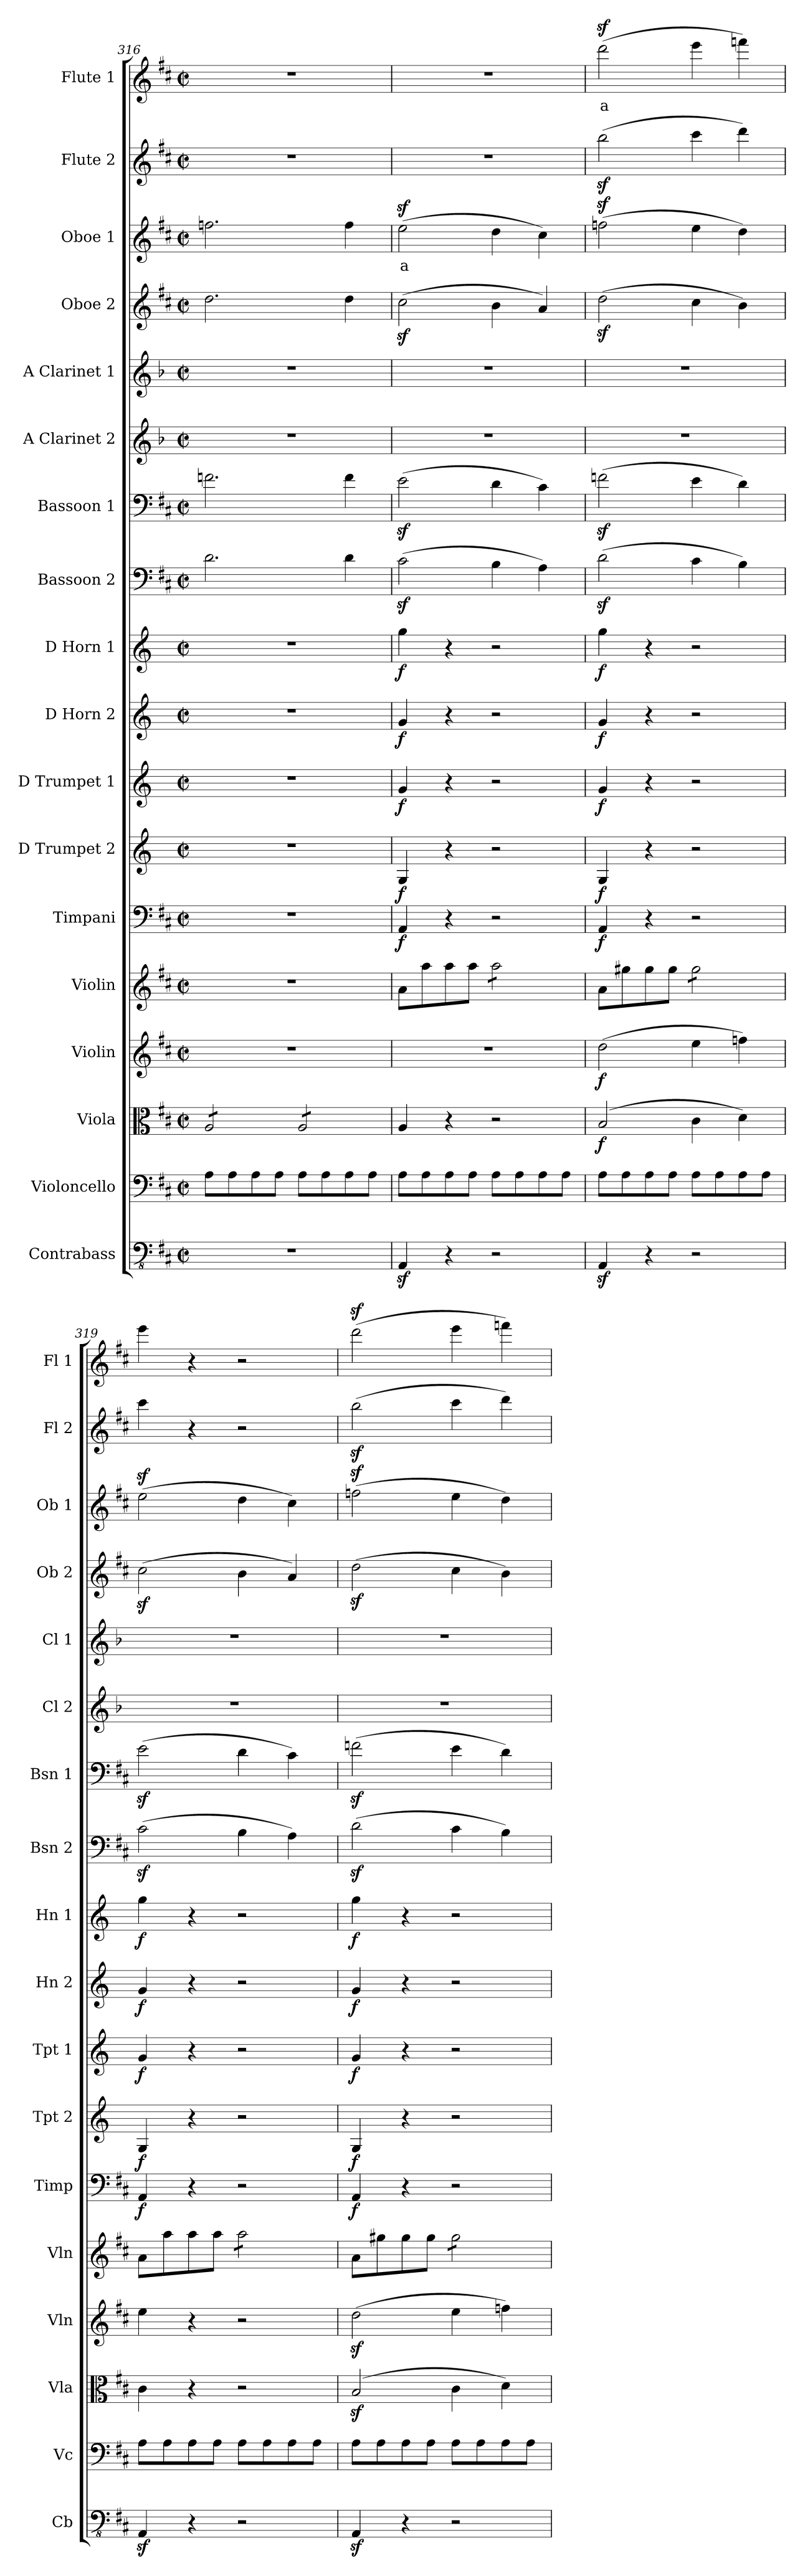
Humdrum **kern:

**kern	**kern	**kern	**dynam	**kern	**dynam	**kern	**kern	**dynam	**kern	**dynam	**kern	**dynam	**kern	**dynam	**kern	**dynam	**kern	**kern	**kern	**kern	**kern	**kern	**text	**kern	**kern	**text
*part18	*part17	*part16	*part16	*part15	*part15	*part14	*part13	*part13	*part12	*part12	*part11	*part11	*part10	*part10	*part9	*part9	*part8	*part7	*part6	*part5	*part4	*part3	*part3	*part2	*part1	*part1
*staff18	*staff17	*staff16	*staff16	*staff15	*staff15	*staff14	*staff13	*staff13	*staff12	*staff12	*staff11	*staff11	*staff10	*staff10	*staff9	*staff9	*staff8	*staff7	*staff6	*staff5	*staff4	*staff3	*staff3	*staff2	*staff1	*staff1
*I"Contrabass	*I"Violoncello	*I"Viola	*	*I"Violin	*	*I"Violin	*I"Timpani	*	*I"D Trumpet 2	*	*I"D Trumpet 1	*	*I"D Horn 2	*	*I"D Horn 1	*	*I"Bassoon 2	*I"Bassoon 1	*I"A Clarinet 2	*I"A Clarinet 1	*I"Oboe 2	*I"Oboe 1	*	*I"Flute 2	*I"Flute 1	*
*I'Cb	*I'Vc	*I'Vla	*	*I'Vln	*	*I'Vln	*I'Timp	*	*I'Tpt 2	*	*I'Tpt 1	*	*I'Hn 2	*	*I'Hn 1	*	*I'Bsn 2	*I'Bsn 1	*I'Cl 2	*I'Cl 1	*I'Ob 2	*I'Ob 1	*	*I'Fl 2	*I'Fl 1	*
*clefFv4	*clefF4	*clefC3	*	*clefG2	*	*clefG2	*clefF4	*	*clefG2	*	*clefG2	*	*clefG2	*	*clefG2	*	*clefF4	*clefF4	*clefG2	*clefG2	*clefG2	*clefG2	*	*clefG2	*clefG2	*
*	*	*	*	*	*	*	*	*	*ITrd-1c-2	*	*ITrd-1c-2	*	*ITrd6c10	*	*ITrd6c10	*	*	*	*ITrd2c3	*ITrd2c3	*	*	*	*	*	*
*k[f#c#]	*k[f#c#]	*k[f#c#]	*	*k[f#c#]	*	*k[f#c#]	*k[f#c#]	*	*k[f#c#]	*	*k[f#c#]	*	*k[f#c#]	*	*k[f#c#]	*	*k[f#c#]	*k[f#c#]	*k[f#c#]	*k[f#c#]	*k[f#c#]	*k[f#c#]	*	*k[f#c#]	*k[f#c#]	*
*M2/2	*M2/2	*M2/2	*	*M2/2	*	*M2/2	*M2/2	*	*M2/2	*	*M2/2	*	*M2/2	*	*M2/2	*	*M2/2	*M2/2	*M2/2	*M2/2	*M2/2	*M2/2	*	*M2/2	*M2/2	*
*met(c|)	*met(c|)	*met(c|)	*	*met(c|)	*	*met(c|)	*met(c|)	*	*met(c|)	*	*met(c|)	*	*met(c|)	*	*met(c|)	*	*met(c|)	*met(c|)	*met(c|)	*met(c|)	*met(c|)	*met(c|)	*	*met(c|)	*met(c|)	*
=316	=316	=316	=316	=316	=316	=316	=316	=316	=316	=316	=316	=316	=316	=316	=316	=316	=316	=316	=316	=316	=316	=316	=316	=316	=316	=316
*	*	*tremolo	*	*	*	*	*	*	*	*	*	*	*	*	*	*	*	*	*	*	*	*	*	*	*	*
1r	8A\L	8A/L	.	1r	.	1r	1r	.	1r	.	1r	.	1r	.	1r	.	2.d\	2.fn\	1r	1r	2.dd\	2.ffn\	.	1r	1r	.
.	8A\	8A/	.	.	.	.	.	.	.	.	.	.	.	.	.	.	.	.	.	.	.	.	.	.	.	.
.	8A\	8A/	.	.	.	.	.	.	.	.	.	.	.	.	.	.	.	.	.	.	.	.	.	.	.	.
.	8A\J	8A/J	.	.	.	.	.	.	.	.	.	.	.	.	.	.	.	.	.	.	.	.	.	.	.	.
.	8A\L	8A/L	.	.	.	.	.	.	.	.	.	.	.	.	.	.	.	.	.	.	.	.	.	.	.	.
.	8A\	8A/	.	.	.	.	.	.	.	.	.	.	.	.	.	.	.	.	.	.	.	.	.	.	.	.
.	8A\	8A/	.	.	.	.	.	.	.	.	.	.	.	.	.	.	4d\	4f\	.	.	4dd\	4ff\	.	.	.	.
.	8A\J	8A/J	.	.	.	.	.	.	.	.	.	.	.	.	.	.	.	.	.	.	.	.	.	.	.	.
*	*	*Xtremolo	*	*	*	*	*	*	*	*	*	*	*	*	*	*	*	*	*	*	*	*	*	*	*	*
!!LO:PB:g=z
=317	=317	=317	=317	=317	=317	=317	=317	=317	=317	=317	=317	=317	=317	=317	=317	=317	=317	=317	=317	=317	=317	=317	=317	=317	=317	=317
!	!	!	!	!	!	!	!	!LO:DY:b	!	!LO:DY:b	!	!LO:DY:b	!	!LO:DY:b	!	!LO:DY:b	!	!	!	!	!	!	!LO:LY:b:color=#FF0000	!	!	!
4AAAz</	8A\L	4A/	.	1r	.	8a\L	4AA/	f	4A/	f	4a/	f	4A/	f	4a\	f	(>2c#z<\	(>2ez<\	1r	1r	(>2cc#z<\	(>2eez<\	a	1r	1r	.
.	8A\	.	.	.	.	8aa\	.	.	.	.	.	.	.	.	.	.	.	.	.	.	.	.	.	.	.	.
4r	8A\	4r	.	.	.	8aa\	4r	.	4r	.	4r	.	4r	.	4r	.	.	.	.	.	.	.	.	.	.	.
.	8A\J	.	.	.	.	8aa\J	.	.	.	.	.	.	.	.	.	.	.	.	.	.	.	.	.	.	.	.
*	*	*	*	*	*	*tremolo	*	*	*	*	*	*	*	*	*	*	*	*	*	*	*	*	*	*	*	*
2r	8A\L	2r	.	.	.	8aa\L	2r	.	2r	.	2r	.	2r	.	2r	.	4B\	4d\	.	.	4b\	4dd\	.	.	.	.
.	8A\	.	.	.	.	8aa\	.	.	.	.	.	.	.	.	.	.	.	.	.	.	.	.	.	.	.	.
.	8A\	.	.	.	.	8aa\	.	.	.	.	.	.	.	.	.	.	4A\)	4c#\)	.	.	4a/)	4cc#\)	.	.	.	.
.	8A\J	.	.	.	.	8aa\J	.	.	.	.	.	.	.	.	.	.	.	.	.	.	.	.	.	.	.	.
*	*	*	*	*	*	*Xtremolo	*	*	*	*	*	*	*	*	*	*	*	*	*	*	*	*	*	*	*	*
=318	=318	=318	=318	=318	=318	=318	=318	=318	=318	=318	=318	=318	=318	=318	=318	=318	=318	=318	=318	=318	=318	=318	=318	=318	=318	=318
!	!	!	!LO:DY:b	!	!LO:DY:b	!	!	!LO:DY:b	!	!LO:DY:b	!	!LO:DY:b	!	!LO:DY:b	!	!LO:DY:b	!	!	!	!	!	!	!	!	!	!LO:LY:b:color=#FF0000
4AAAz</	8A\L	(>2B/	f	(>2dd\	f	8a\L	4AA/	f	4A/	f	4a/	f	4A/	f	4a\	f	(>2dz<\	(>2fnz<\	1r	1r	(>2ddz<\	(>2ffnz<\	.	(>2bbz<\	(>2dddz<\	a
.	8A\	.	.	.	.	8gg#X\	.	.	.	.	.	.	.	.	.	.	.	.	.	.	.	.	.	.	.	.
4r	8A\	.	.	.	.	8gg#\	4r	.	4r	.	4r	.	4r	.	4r	.	.	.	.	.	.	.	.	.	.	.
.	8A\J	.	.	.	.	8gg#\J	.	.	.	.	.	.	.	.	.	.	.	.	.	.	.	.	.	.	.	.
*	*	*	*	*	*	*tremolo	*	*	*	*	*	*	*	*	*	*	*	*	*	*	*	*	*	*	*	*
2r	8A\L	4c#\	.	4ee\	.	8gg#\L	2r	.	2r	.	2r	.	2r	.	2r	.	4c#\	4e\	.	.	4cc#\	4ee\	.	4ccc#\	4eee\	.
.	8A\	.	.	.	.	8gg#\	.	.	.	.	.	.	.	.	.	.	.	.	.	.	.	.	.	.	.	.
.	8A\	4d\)	.	4ffn\)	.	8gg#\	.	.	.	.	.	.	.	.	.	.	4B\)	4d\)	.	.	4b\)	4dd\)	.	4ddd\)	4fffn\)	.
.	8A\J	.	.	.	.	8gg#\J	.	.	.	.	.	.	.	.	.	.	.	.	.	.	.	.	.	.	.	.
*	*	*	*	*	*	*Xtremolo	*	*	*	*	*	*	*	*	*	*	*	*	*	*	*	*	*	*	*	*
=319	=319	=319	=319	=319	=319	=319	=319	=319	=319	=319	=319	=319	=319	=319	=319	=319	=319	=319	=319	=319	=319	=319	=319	=319	=319	=319
!	!	!	!	!	!	!	!	!LO:DY:b	!	!LO:DY:b	!	!LO:DY:b	!	!LO:DY:b	!	!LO:DY:b	!	!	!	!	!	!	!	!	!	!
4AAAz</	8A\L	4c#\	.	4ee\	.	8a\L	4AA/	f	4A/	f	4a/	f	4A/	f	4a\	f	(>2c#z<\	(>2ez<\	1r	1r	(>2cc#z<\	(>2eez<\	.	4ccc#\	4eee\	.
.	8A\	.	.	.	.	8aa\	.	.	.	.	.	.	.	.	.	.	.	.	.	.	.	.	.	.	.	.
4r	8A\	4r	.	4r	.	8aa\	4r	.	4r	.	4r	.	4r	.	4r	.	.	.	.	.	.	.	.	4r	4r	.
.	8A\J	.	.	.	.	8aa\J	.	.	.	.	.	.	.	.	.	.	.	.	.	.	.	.	.	.	.	.
*	*	*	*	*	*	*tremolo	*	*	*	*	*	*	*	*	*	*	*	*	*	*	*	*	*	*	*	*
2r	8A\L	2r	.	2r	.	8aa\L	2r	.	2r	.	2r	.	2r	.	2r	.	4B\	4d\	.	.	4b\	4dd\	.	2r	2r	.
.	8A\	.	.	.	.	8aa\	.	.	.	.	.	.	.	.	.	.	.	.	.	.	.	.	.	.	.	.
.	8A\	.	.	.	.	8aa\	.	.	.	.	.	.	.	.	.	.	4A\)	4c#\)	.	.	4a/)	4cc#\)	.	.	.	.
.	8A\J	.	.	.	.	8aa\J	.	.	.	.	.	.	.	.	.	.	.	.	.	.	.	.	.	.	.	.
*	*	*	*	*	*	*Xtremolo	*	*	*	*	*	*	*	*	*	*	*	*	*	*	*	*	*	*	*	*
=320	=320	=320	=320	=320	=320	=320	=320	=320	=320	=320	=320	=320	=320	=320	=320	=320	=320	=320	=320	=320	=320	=320	=320	=320	=320	=320
!	!	!	!	!	!	!	!	!LO:DY:b	!	!LO:DY:b	!	!LO:DY:b	!	!LO:DY:b	!	!LO:DY:b	!	!	!	!	!	!	!	!	!	!
4AAAz</	8A\L	(>2Bz</	.	(>2ddz<\	.	8a\L	4AA/	f	4A/	f	4a/	f	4A/	f	4a\	f	(>2dz<\	(>2fnz<\	1r	1r	(>2ddz<\	(>2ffnz<\	.	(>2bbz<\	(>2dddz<\	.
.	8A\	.	.	.	.	8gg#X\	.	.	.	.	.	.	.	.	.	.	.	.	.	.	.	.	.	.	.	.
4r	8A\	.	.	.	.	8gg#\	4r	.	4r	.	4r	.	4r	.	4r	.	.	.	.	.	.	.	.	.	.	.
.	8A\J	.	.	.	.	8gg#\J	.	.	.	.	.	.	.	.	.	.	.	.	.	.	.	.	.	.	.	.
*	*	*	*	*	*	*tremolo	*	*	*	*	*	*	*	*	*	*	*	*	*	*	*	*	*	*	*	*
2r	8A\L	4c#\	.	4ee\	.	8gg#\L	2r	.	2r	.	2r	.	2r	.	2r	.	4c#\	4e\	.	.	4cc#\	4ee\	.	4ccc#\	4eee\	.
.	8A\	.	.	.	.	8gg#\	.	.	.	.	.	.	.	.	.	.	.	.	.	.	.	.	.	.	.	.
.	8A\	4d\)	.	4ffn\)	.	8gg#\	.	.	.	.	.	.	.	.	.	.	4B\)	4d\)	.	.	4b\)	4dd\)	.	4ddd\)	4fffn\)	.
.	8A\J	.	.	.	.	8gg#\J	.	.	.	.	.	.	.	.	.	.	.	.	.	.	.	.	.	.	.	.
*	*	*	*	*	*	*Xtremolo	*	*	*	*	*	*	*	*	*	*	*	*	*	*	*	*	*	*	*	*
=	=	=	=	=	=	=	=	=	=	=	=	=	=	=	=	=	=	=	=	=	=	=	=	=	=	=
*-	*-	*-	*-	*-	*-	*-	*-	*-	*-	*-	*-	*-	*-	*-	*-	*-	*-	*-	*-	*-	*-	*-	*-	*-	*-	*-
